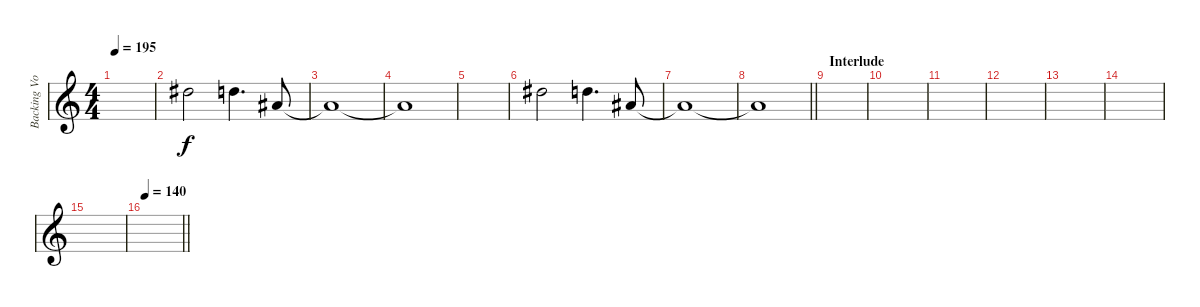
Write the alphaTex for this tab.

\track ("Backing Vocals" "Backing Vo") {instrument distortionguitar}
\staff {score}
\tuning (Eb4 Bb3 Gb3 Db3 Ab2 Eb2) {hide}
\ts (4 4)
\tempo 195
\clef g2
\ks c
|
5.2.2 4.2.4{d} 0.2.8 |
0.2{t}.1 |
0.2{t}.1 |
|
5.2.2 4.2.4{d} 0.2.8 |
0.2{t}.1 |
\barLineRight lightlight
0.2{t}.1 |
\section ("" "Interlude")
|
|
|
|
|
|
|
\tempo 140
\barLineRight lightlight
